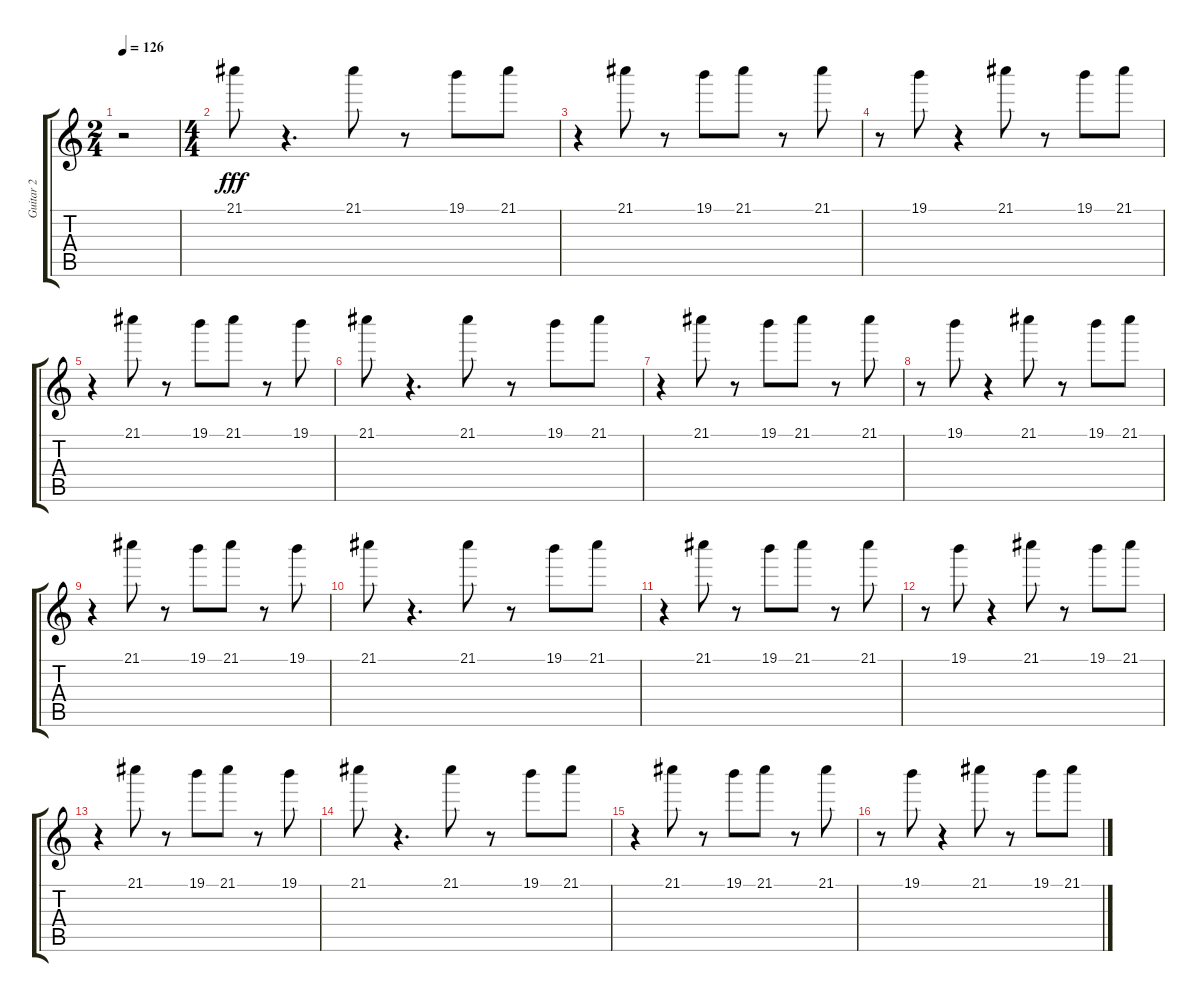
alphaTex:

\track ("Guitar 2" "Guitar 2") {instrument electricguitarclean}
\staff {score tabs}
\tuning (E4 B3 G3 D3 A2 E2) {hide}
\ts (2 4)
\tempo 126
\clef g2
\ks c
r.2{dy fff instrument electricguitarclean} |
\ts (4 4)
21.1.8 r.4{d} 21.1.8 r.8 19.1.8 21.1.8 |
r.4 21.1.8 r.8 19.1.8 21.1.8 r.8 21.1.8 |
r.8 19.1.8 r.4 21.1.8 r.8 19.1.8 21.1.8 |
r.4 21.1.8 r.8 19.1.8 21.1.8 r.8 19.1.8 |
21.1.8 r.4{d} 21.1.8 r.8 19.1.8 21.1.8 |
r.4 21.1.8 r.8 19.1.8 21.1.8 r.8 21.1.8 |
r.8 19.1.8 r.4 21.1.8 r.8 19.1.8 21.1.8 |
r.4 21.1.8 r.8 19.1.8 21.1.8 r.8 19.1.8 |
21.1.8 r.4{d} 21.1.8 r.8 19.1.8 21.1.8 |
r.4 21.1.8 r.8 19.1.8 21.1.8 r.8 21.1.8 |
r.8 19.1.8 r.4 21.1.8 r.8 19.1.8 21.1.8 |
r.4 21.1.8 r.8 19.1.8 21.1.8 r.8 19.1.8 |
21.1.8 r.4{d} 21.1.8 r.8 19.1.8 21.1.8 |
r.4 21.1.8 r.8 19.1.8 21.1.8 r.8 21.1.8 |
r.8 19.1.8 r.4 21.1.8 r.8 19.1.8 21.1.8
